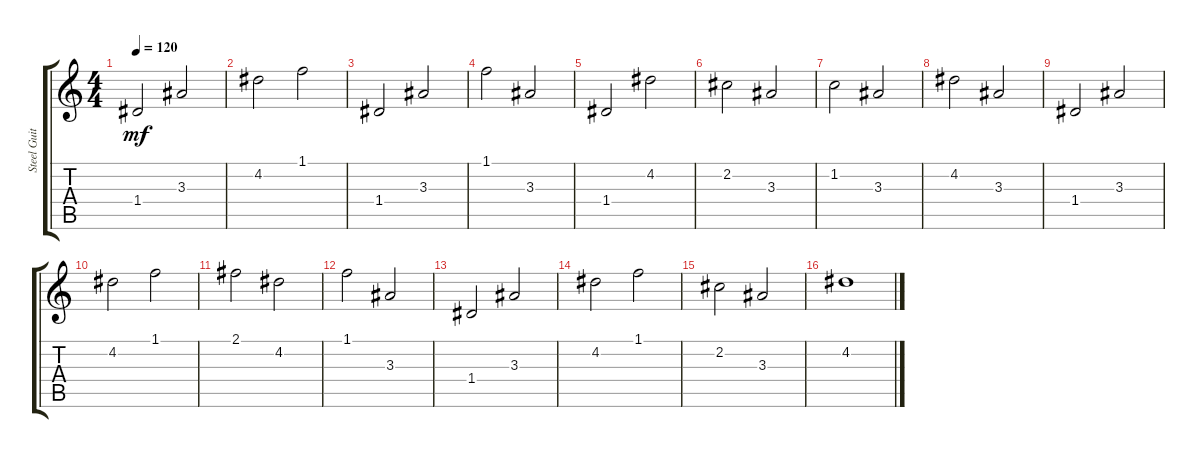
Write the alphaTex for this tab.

\track ("Steel Guitar" "Steel Guit") {instrument acousticguitarsteel}
\staff {score tabs}
\tuning (E4 B3 G3 D3 A2 E2) {hide}
\ts (4 4)
\tempo 120
\clef g2
\ks c
1.4.2{dy mf instrument acousticguitarsteel} 3.3.2 |
4.2.2 1.1.2 |
1.4.2 3.3.2 |
1.1.2 3.3.2 |
1.4.2 4.2.2 |
2.2.2 3.3.2 |
1.2.2 3.3.2 |
4.2.2 3.3.2 |
1.4.2 3.3.2 |
4.2.2 1.1.2 |
2.1.2 4.2.2 |
1.1.2 3.3.2 |
1.4.2 3.3.2 |
4.2.2 1.1.2 |
2.2.2 3.3.2 |
4.2.1
